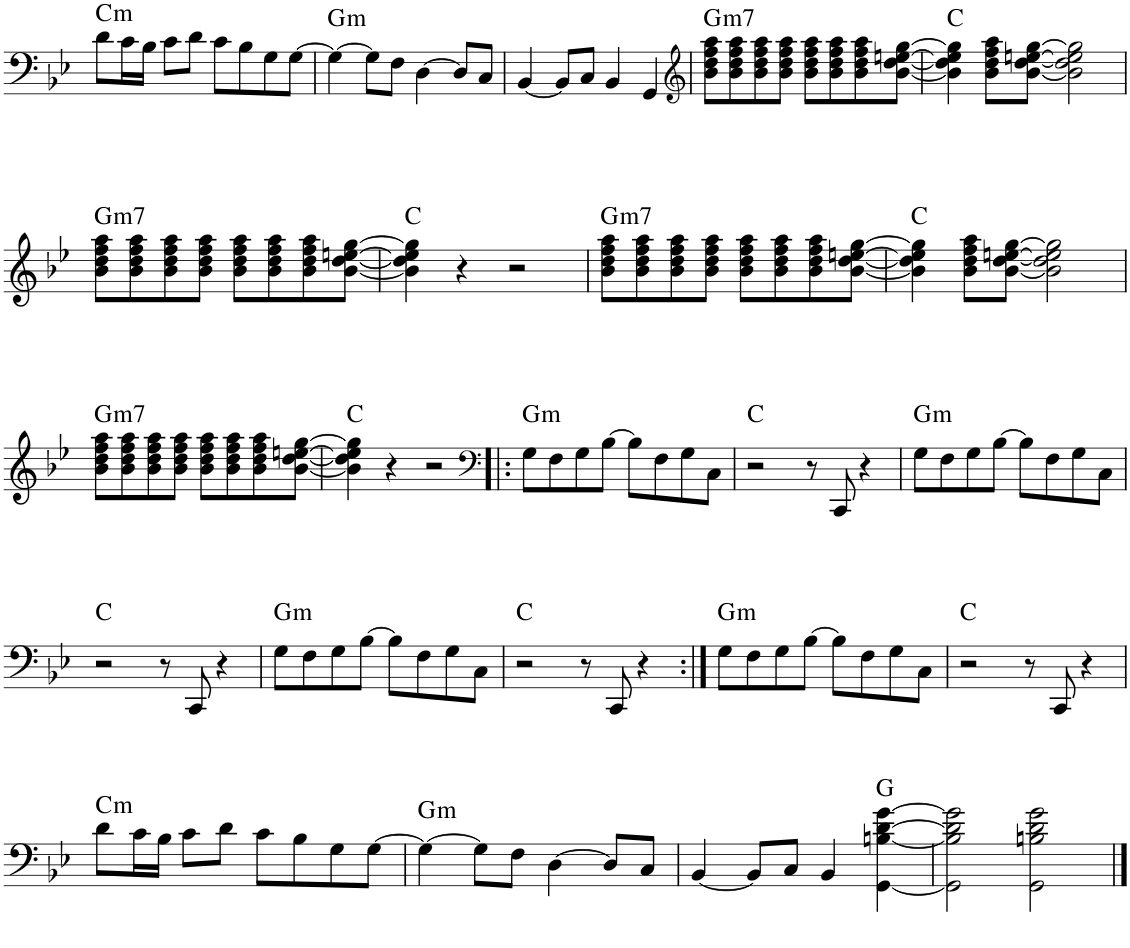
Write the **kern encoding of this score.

**kern	**harte
*part1	*part1
*staff1	*
*I"Piano	*
*I'Pno.	*
!!LO:PB:g=z
*clefF4	*
*k[b-e-]	*
*M4/4	*
=82	=82
!	!LO:H:kt=m
8d\L	C:min
16c\L	.
16B-\JJ	.
8c\L	.
8d\J	.
8c\L	.
8B-\	.
8G\	.
[8G\J	.
=83	=83
!	!LO:H:kt=m
4G\_	G:min
8G\L]	.
8F\J	.
[4D\	.
8D/L]	.
8C/J	.
=84	=84
[4BB-/	.
8BB-/L]	.
8C/J	.
4BB-/	.
4GG/	.
=85	=85
*clefG2	*
!	!LO:H:kt=m7
8b-\ 8dd\ 8ff\ 8aa\L	G:min7
8b-\ 8dd\ 8ff\ 8aa\	.
8b-\ 8dd\ 8ff\ 8aa\	.
8b-\ 8dd\ 8ff\ 8aa\J	.
8b-\ 8dd\ 8ff\ 8aa\L	.
8b-\ 8dd\ 8ff\ 8aa\	.
8b-\ 8dd\ 8ff\ 8aa\	.
[8b-\ [8dd\ [8een\ [8gg\J	.
=86	=86
4b-\] 4dd\] 4ee\] 4gg\]	C:maj
8b-\ 8dd\ 8ff\ 8aa\L	.
[8b-\ [8dd\ [8een\ [8gg\J	.
2b-\] 2dd\] 2ee\] 2gg\]	.
!!LO:LB:g=z
=87	=87
!	!LO:H:kt=m7
8b-\ 8dd\ 8ff\ 8aa\L	G:min7
8b-\ 8dd\ 8ff\ 8aa\	.
8b-\ 8dd\ 8ff\ 8aa\	.
8b-\ 8dd\ 8ff\ 8aa\J	.
8b-\ 8dd\ 8ff\ 8aa\L	.
8b-\ 8dd\ 8ff\ 8aa\	.
8b-\ 8dd\ 8ff\ 8aa\	.
[8b-\ [8dd\ [8een\ [8gg\J	.
=88	=88
4b-\] 4dd\] 4ee\] 4gg\]	C:maj
4r	.
2r	.
=89	=89
!	!LO:H:kt=m7
8b-\ 8dd\ 8ff\ 8aa\L	G:min7
8b-\ 8dd\ 8ff\ 8aa\	.
8b-\ 8dd\ 8ff\ 8aa\	.
8b-\ 8dd\ 8ff\ 8aa\J	.
8b-\ 8dd\ 8ff\ 8aa\L	.
8b-\ 8dd\ 8ff\ 8aa\	.
8b-\ 8dd\ 8ff\ 8aa\	.
[8b-\ [8dd\ [8een\ [8gg\J	.
=90	=90
4b-\] 4dd\] 4ee\] 4gg\]	C:maj
8b-\ 8dd\ 8ff\ 8aa\L	.
[8b-\ [8dd\ [8een\ [8gg\J	.
2b-\] 2dd\] 2ee\] 2gg\]	.
!!LO:LB:g=z
=91	=91
!	!LO:H:kt=m7
8b-\ 8dd\ 8ff\ 8aa\L	G:min7
8b-\ 8dd\ 8ff\ 8aa\	.
8b-\ 8dd\ 8ff\ 8aa\	.
8b-\ 8dd\ 8ff\ 8aa\J	.
8b-\ 8dd\ 8ff\ 8aa\L	.
8b-\ 8dd\ 8ff\ 8aa\	.
8b-\ 8dd\ 8ff\ 8aa\	.
[8b-\ [8dd\ [8een\ [8gg\J	.
=92	=92
4b-\] 4dd\] 4ee\] 4gg\]	C:maj
4r	.
2r	.
=93!|:	=93!|:
*clefF4	*
!	!LO:H:kt=m
8G\L	G:min
8F\	.
8G\	.
[8B-\J	.
8B-\L]	.
8F\	.
8G\	.
8C\J	.
=94	=94
2r	C:maj
8r	.
8CC/	.
4r	.
=95	=95
!	!LO:H:kt=m
8G\L	G:min
8F\	.
8G\	.
[8B-\J	.
8B-\L]	.
8F\	.
8G\	.
8C\J	.
!!LO:LB:g=z
=96	=96
2r	C:maj
8r	.
8CC/	.
4r	.
=97	=97
!	!LO:H:kt=m
8G\L	G:min
8F\	.
8G\	.
[8B-\J	.
8B-\L]	.
8F\	.
8G\	.
8C\J	.
=98	=98
2r	C:maj
8r	.
8CC/	.
4r	.
=99:|!	=99:|!
!	!LO:H:kt=m
8G\L	G:min
8F\	.
8G\	.
[8B-\J	.
8B-\L]	.
8F\	.
8G\	.
8C\J	.
=100	=100
2r	C:maj
8r	.
8CC/	.
4r	.
!!LO:LB:g=z
=101	=101
!	!LO:H:kt=m
8d\L	C:min
16c\L	.
16B-\JJ	.
8c\L	.
8d\J	.
8c\L	.
8B-\	.
8G\	.
[8G\J	.
=102	=102
!	!LO:H:kt=m
4G\_	G:min
8G\L]	.
8F\J	.
[4D\	.
8D/L]	.
8C/J	.
=103	=103
[4BB-/	.
8BB-/L]	.
8C/J	.
4BB-/	.
[4GG\ [4Bn\ [4d\ [4g\	G:maj
=104	=104
2GG\] 2B\] 2d\] 2g\]	.
2GG\ 2Bn\ 2d\ 2g\	.
==	==
*-	*-
